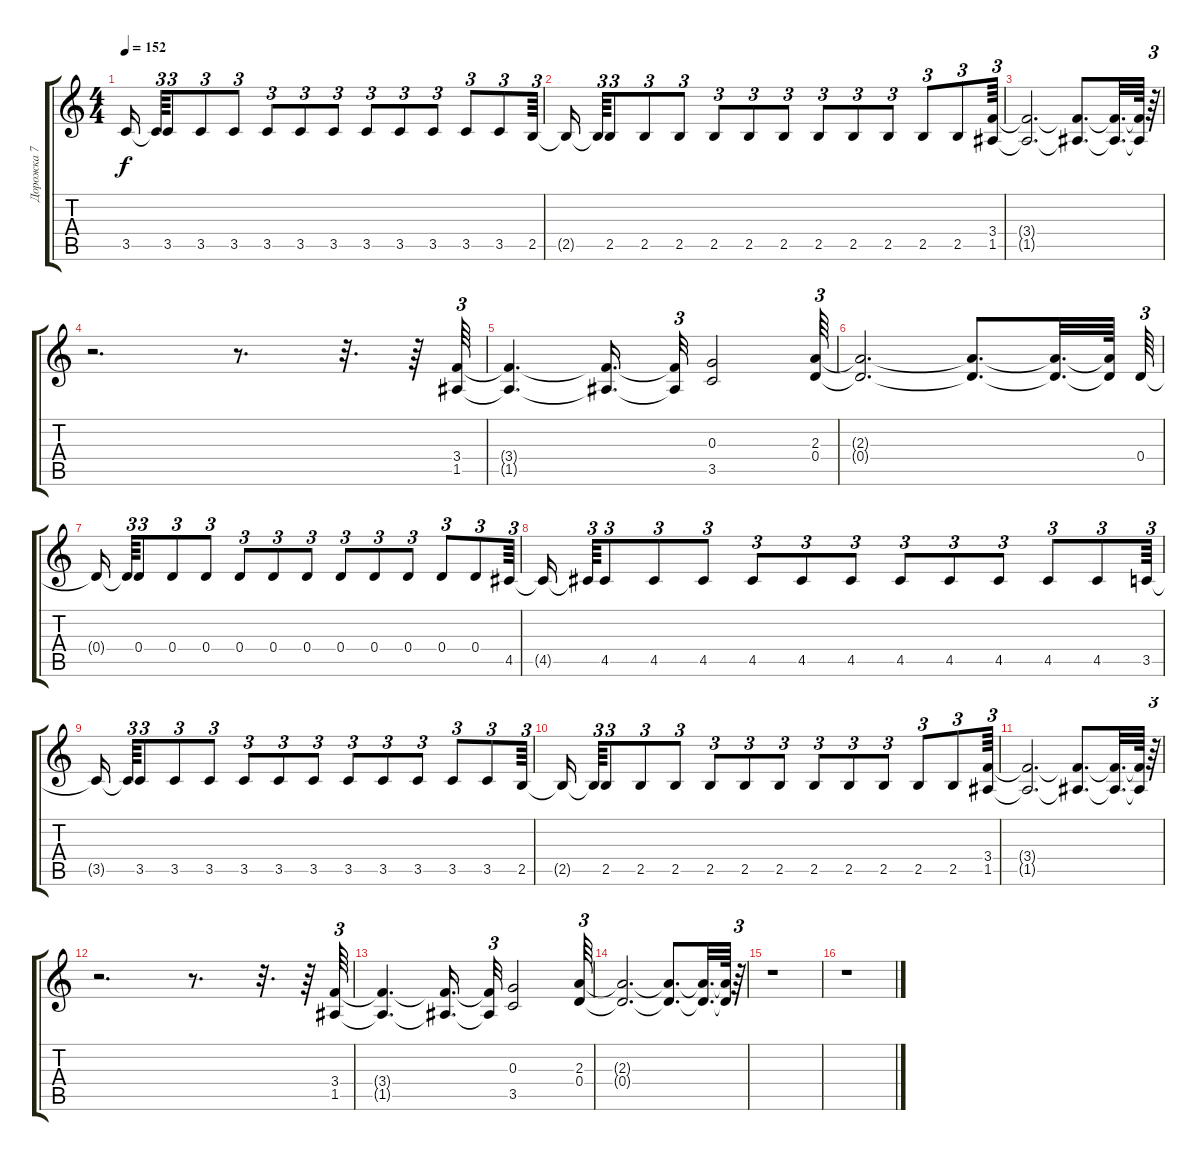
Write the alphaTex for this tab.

\track ("Дорожка 7" "Дорожка 7") {instrument distortionguitar}
\staff {score tabs}
\tuning (E4 B3 G3 D3 A2 E2) {hide}
\ts (4 4)
\tempo 152
\clef g2
\ks c
3.5{t}.16{dy f beam splitsecondary} 3.5{t}.64{tu (3 2)} 3.5.8{tu (3 2)} 3.5.8{tu (3 2)} 3.5.8{tu (3 2)} 3.5.8{tu (3 2)} 3.5.8{tu (3 2)} 3.5.8{tu (3 2)} 3.5.8{tu (3 2)} 3.5.8{tu (3 2)} 3.5.8{tu (3 2)} 3.5.8{tu (3 2)} 3.5.8{tu (3 2)} 2.5.64{tu (3 2)} |
2.5{t}.16{beam splitsecondary} 2.5{t}.64{tu (3 2)} 2.5.8{tu (3 2)} 2.5.8{tu (3 2)} 2.5.8{tu (3 2)} 2.5.8{tu (3 2)} 2.5.8{tu (3 2)} 2.5.8{tu (3 2)} 2.5.8{tu (3 2)} 2.5.8{tu (3 2)} 2.5.8{tu (3 2)} 2.5.8{tu (3 2)} 2.5.8{tu (3 2)} (3.4 1.5).64{tu (3 2)} |
(3.4{t} 1.5{t}).2{d} (3.4{t} 1.5{t}).8{d} (3.4{t} 1.5{t}).32{d} (3.4{t} 1.5{t}).64 r.64{tu (3 2)} |
r.2{d} r.8{d} r.32{d} r.64 (3.4 1.5).64{tu (3 2)} |
(3.4{t} 1.5{t}).4{d} (3.4{t} 1.5{t}).16{d} (3.4{t} 1.5{t}).32{tu (3 2)} (0.3 3.5).2 (2.3 0.4).64{tu (3 2)} |
(2.3{t} 0.4{t}).2{d} (2.3{t} 0.4{t}).8{d} (2.3{t} 0.4{t}).32{d} (2.3{t} 0.4{t}).64 0.4.64{tu (3 2)} |
0.4{t}.16{beam splitsecondary} 0.4{t}.64{tu (3 2)} 0.4.8{tu (3 2)} 0.4.8{tu (3 2)} 0.4.8{tu (3 2)} 0.4.8{tu (3 2)} 0.4.8{tu (3 2)} 0.4.8{tu (3 2)} 0.4.8{tu (3 2)} 0.4.8{tu (3 2)} 0.4.8{tu (3 2)} 0.4.8{tu (3 2)} 0.4.8{tu (3 2)} 4.5.64{tu (3 2)} |
4.5{t}.16{beam splitsecondary} 4.5{t}.64{tu (3 2)} 4.5.8{tu (3 2)} 4.5.8{tu (3 2)} 4.5.8{tu (3 2)} 4.5.8{tu (3 2)} 4.5.8{tu (3 2)} 4.5.8{tu (3 2)} 4.5.8{tu (3 2)} 4.5.8{tu (3 2)} 4.5.8{tu (3 2)} 4.5.8{tu (3 2)} 4.5.8{tu (3 2)} 3.5.64{tu (3 2)} |
3.5{t}.16{beam splitsecondary} 3.5{t}.64{tu (3 2)} 3.5.8{tu (3 2)} 3.5.8{tu (3 2)} 3.5.8{tu (3 2)} 3.5.8{tu (3 2)} 3.5.8{tu (3 2)} 3.5.8{tu (3 2)} 3.5.8{tu (3 2)} 3.5.8{tu (3 2)} 3.5.8{tu (3 2)} 3.5.8{tu (3 2)} 3.5.8{tu (3 2)} 2.5.64{tu (3 2)} |
2.5{t}.16{beam splitsecondary} 2.5{t}.64{tu (3 2)} 2.5.8{tu (3 2)} 2.5.8{tu (3 2)} 2.5.8{tu (3 2)} 2.5.8{tu (3 2)} 2.5.8{tu (3 2)} 2.5.8{tu (3 2)} 2.5.8{tu (3 2)} 2.5.8{tu (3 2)} 2.5.8{tu (3 2)} 2.5.8{tu (3 2)} 2.5.8{tu (3 2)} (3.4 1.5).64{tu (3 2)} |
(3.4{t} 1.5{t}).2{d} (3.4{t} 1.5{t}).8{d} (3.4{t} 1.5{t}).32{d} (3.4{t} 1.5{t}).64 r.64{tu (3 2)} |
r.2{d} r.8{d} r.32{d} r.64 (3.4 1.5).64{tu (3 2)} |
(3.4{t} 1.5{t}).4{d} (3.4{t} 1.5{t}).16{d} (3.4{t} 1.5{t}).32{tu (3 2)} (0.3 3.5).2 (2.3 0.4).64{tu (3 2)} |
(2.3{t} 0.4{t}).2{d} (2.3{t} 0.4{t}).8{d} (2.3{t} 0.4{t}).32{d} (2.3{t} 0.4{t}).64 r.64{tu (3 2)} |
r.1 |
r.1
